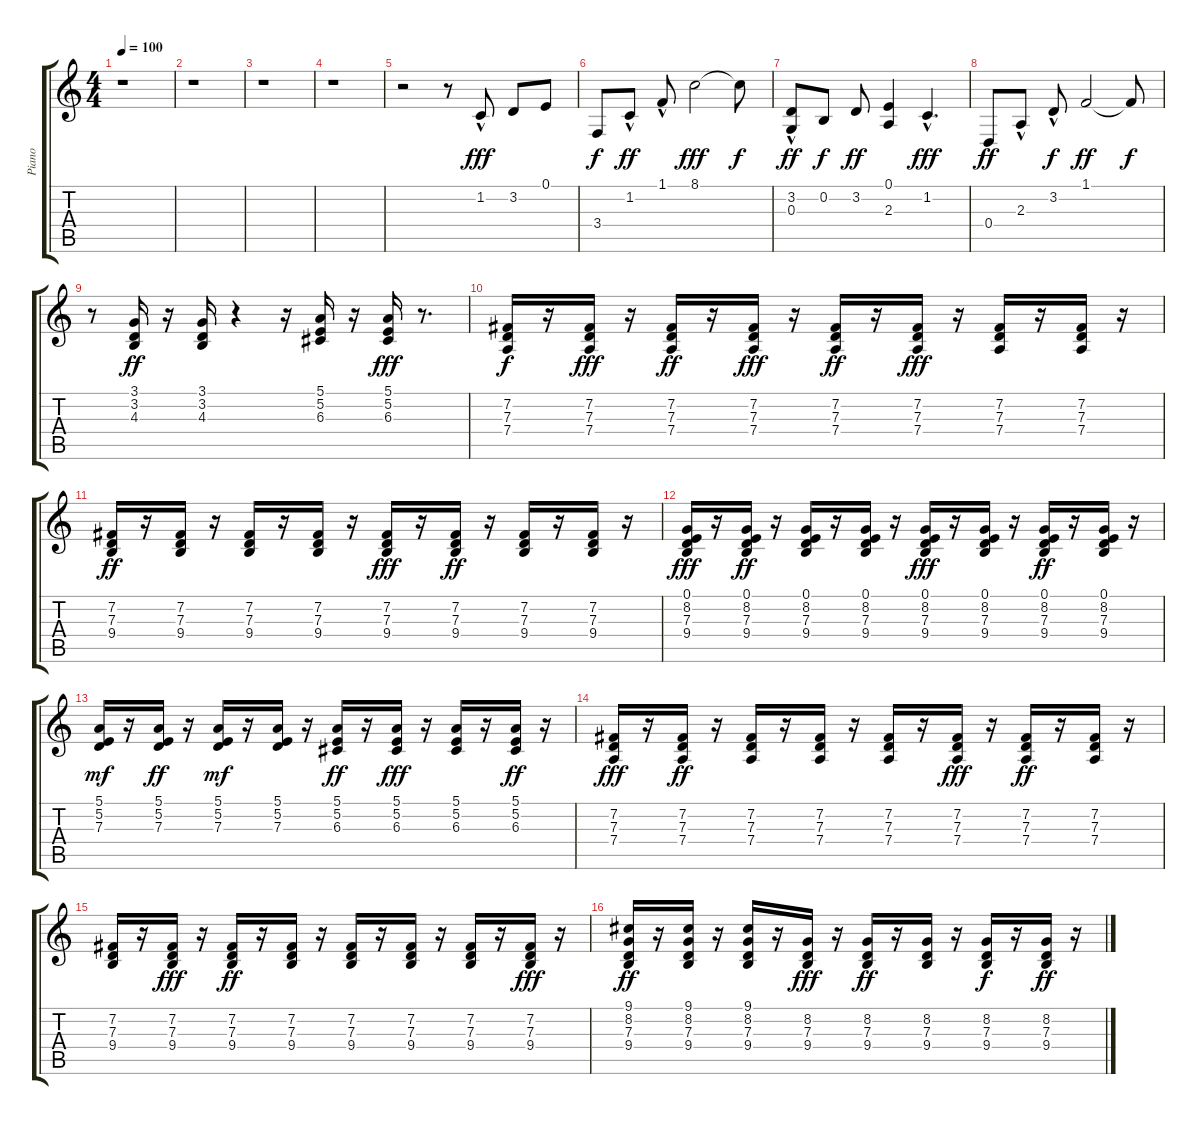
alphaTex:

\track ("Piano" "Piano") {instrument electricgrandpiano}
\staff {score tabs}
\tuning (E4 B3 G3 D3 A2 E2) {hide}
\ts (4 4)
\tempo 100
\clef g2
\ks c
r.1{dy fff} |
r.1 |
r.1 |
r.1 |
r.2 r.8 1.2{hac}.8 3.2.8 0.1.8 |
3.4.8{dy f} 1.2{hac}.8{dy ff} 1.1{hac}.8 8.1.2{dy fff} 8.1{t}.8{dy f} |
(3.2 0.3{hac}).8{dy ff} 0.2.8{dy f} 3.2.8{dy ff} (0.1 2.3).4 1.2{hac}.4{d dy fff} |
0.4.8{dy ff} 2.3{hac}.8 3.2{hac}.8{dy f} 1.1.2{dy ff} 1.1{t}.8{dy f} |
r.8 (3.1 3.2 4.3).16{dy ff} r.16 (3.1 3.2 4.3).16 r.4 r.16 (5.1 5.2 6.3).16 r.16 (5.1 5.2 6.3).16{dy fff} r.8{d} |
(7.2 7.3 7.4).16{dy f} r.16 (7.2 7.3 7.4).16{dy fff} r.16 (7.2 7.3 7.4).16{dy ff} r.16 (7.2 7.3 7.4).16{dy fff} r.16 (7.2 7.3 7.4).16{dy ff} r.16 (7.2 7.3 7.4).16{dy fff} r.16 (7.2 7.3 7.4).16 r.16 (7.2 7.3 7.4).16 r.16 |
(7.2 7.3 9.4).16{dy ff} r.16 (7.2 7.3 9.4).16 r.16 (7.2 7.3 9.4).16 r.16 (7.2 7.3 9.4).16 r.16 (7.2 7.3 9.4).16{dy fff} r.16 (7.2 7.3 9.4).16{dy ff} r.16 (7.2 7.3 9.4).16 r.16 (7.2 7.3 9.4).16 r.16 |
(0.1 8.2 7.3 9.4).16{dy fff} r.16 (0.1 8.2 7.3 9.4).16{dy ff} r.16 (0.1 8.2 7.3 9.4).16 r.16 (0.1 8.2 7.3 9.4).16 r.16 (0.1 8.2 7.3 9.4).16{dy fff} r.16 (0.1 8.2 7.3 9.4).16 r.16 (0.1 8.2 7.3 9.4).16{dy ff} r.16 (0.1 8.2 7.3 9.4).16 r.16 |
(5.1 5.2 7.3).16{dy mf} r.16 (5.1 5.2 7.3).16{dy ff} r.16 (5.1 5.2 7.3).16{dy mf} r.16 (5.1 5.2 7.3).16 r.16 (5.1 5.2 6.3).16{dy ff} r.16 (5.1 5.2 6.3).16{dy fff} r.16 (5.1 5.2 6.3).16 r.16 (5.1 5.2 6.3).16{dy ff} r.16 |
(7.2 7.3 7.4).16{dy fff} r.16 (7.2 7.3 7.4).16{dy ff} r.16 (7.2 7.3 7.4).16 r.16 (7.2 7.3 7.4).16 r.16 (7.2 7.3 7.4).16 r.16 (7.2 7.3 7.4).16{dy fff} r.16 (7.2 7.3 7.4).16{dy ff} r.16 (7.2 7.3 7.4).16 r.16 |
(7.2 7.3 9.4).16 r.16 (7.2 7.3 9.4).16{dy fff} r.16 (7.2 7.3 9.4).16{dy ff} r.16 (7.2 7.3 9.4).16 r.16 (7.2 7.3 9.4).16 r.16 (7.2 7.3 9.4).16 r.16 (7.2 7.3 9.4).16 r.16 (7.2 7.3 9.4).16{dy fff} r.16 |
(9.1 8.2 7.3 9.4).16{dy ff} r.16 (9.1 8.2 7.3 9.4).16 r.16 (9.1 8.2 7.3 9.4).16 r.16 (8.2 7.3 9.4).16{dy fff} r.16 (8.2 7.3 9.4).16{dy ff} r.16 (8.2 7.3 9.4).16 r.16 (8.2 7.3 9.4).16{dy f} r.16 (8.2 7.3 9.4).16{dy ff} r.16
